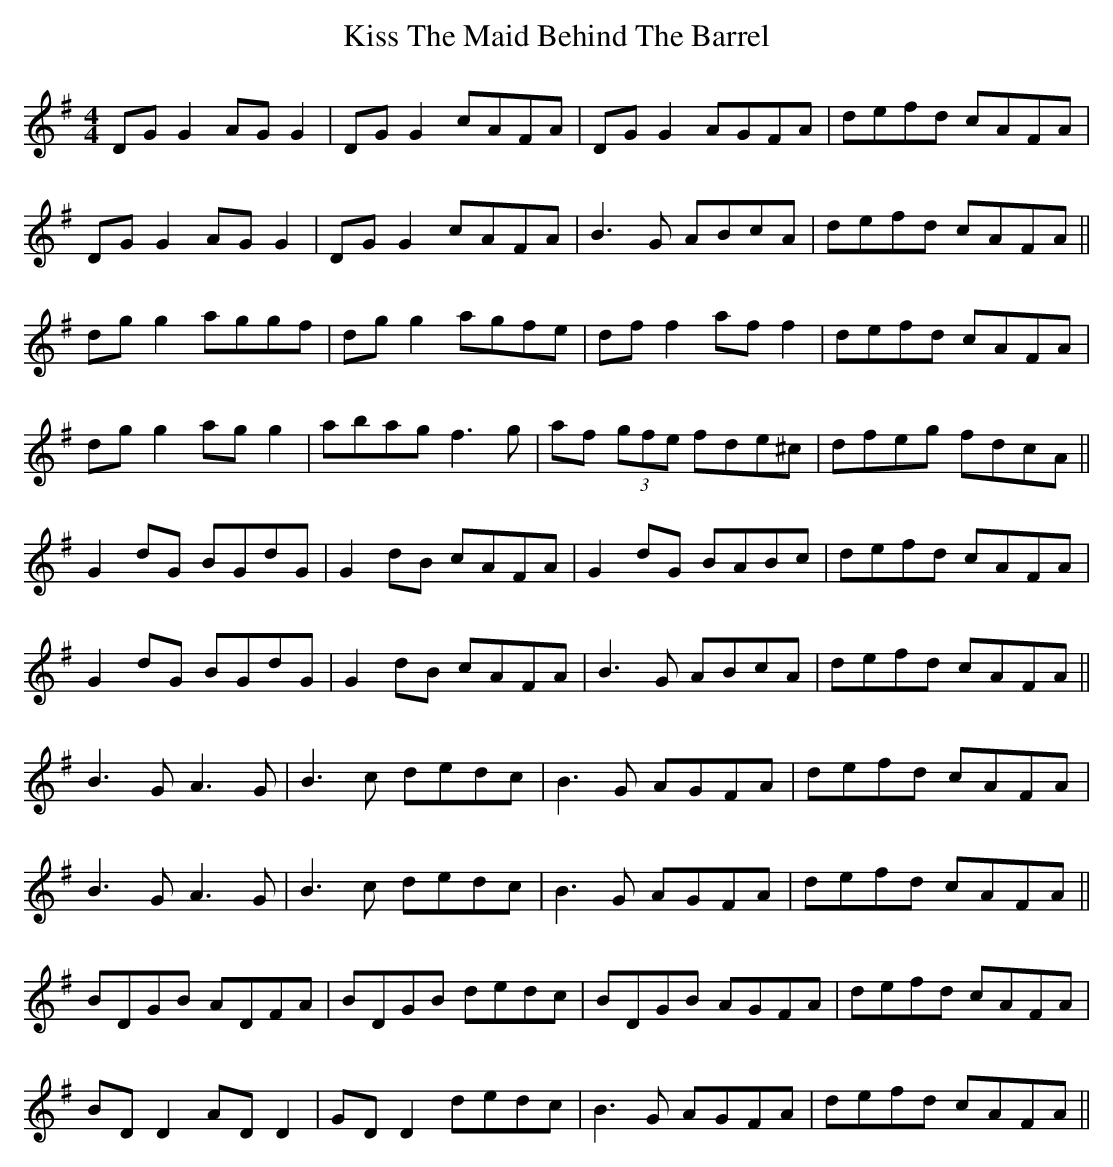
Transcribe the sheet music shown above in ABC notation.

X:1
T: Kiss The Maid Behind The Barrel
M: 4/4
L: 1/8
K: Gmaj
DG G2 AG G2|DG G2 cAFA|DG G2 AGFA|defd cAFA|
DG G2 AG G2|DG G2 cAFA|B3G ABcA|defd cAFA||
dg g2 aggf|dg g2 agfe|df f2 af f2|defd cAFA|
dg g2 ag g2|abag f3g|af (3gfe fde^c|dfeg fdcA||
G2dG BGdG|G2dB cAFA|G2 dG BABc|defd cAFA|
G2dG BGdG|G2dB cAFA|B3G ABcA|defd cAFA||
B3G A3G|B3c dedc|B3G AGFA|defd cAFA|
B3G A3G|B3c dedc|B3G AGFA|defd cAFA||
BDGB ADFA|BDGB dedc|BDGB AGFA|defd cAFA|
BD D2 AD D2|GD D2 dedc|B3G AGFA|defd cAFA||
